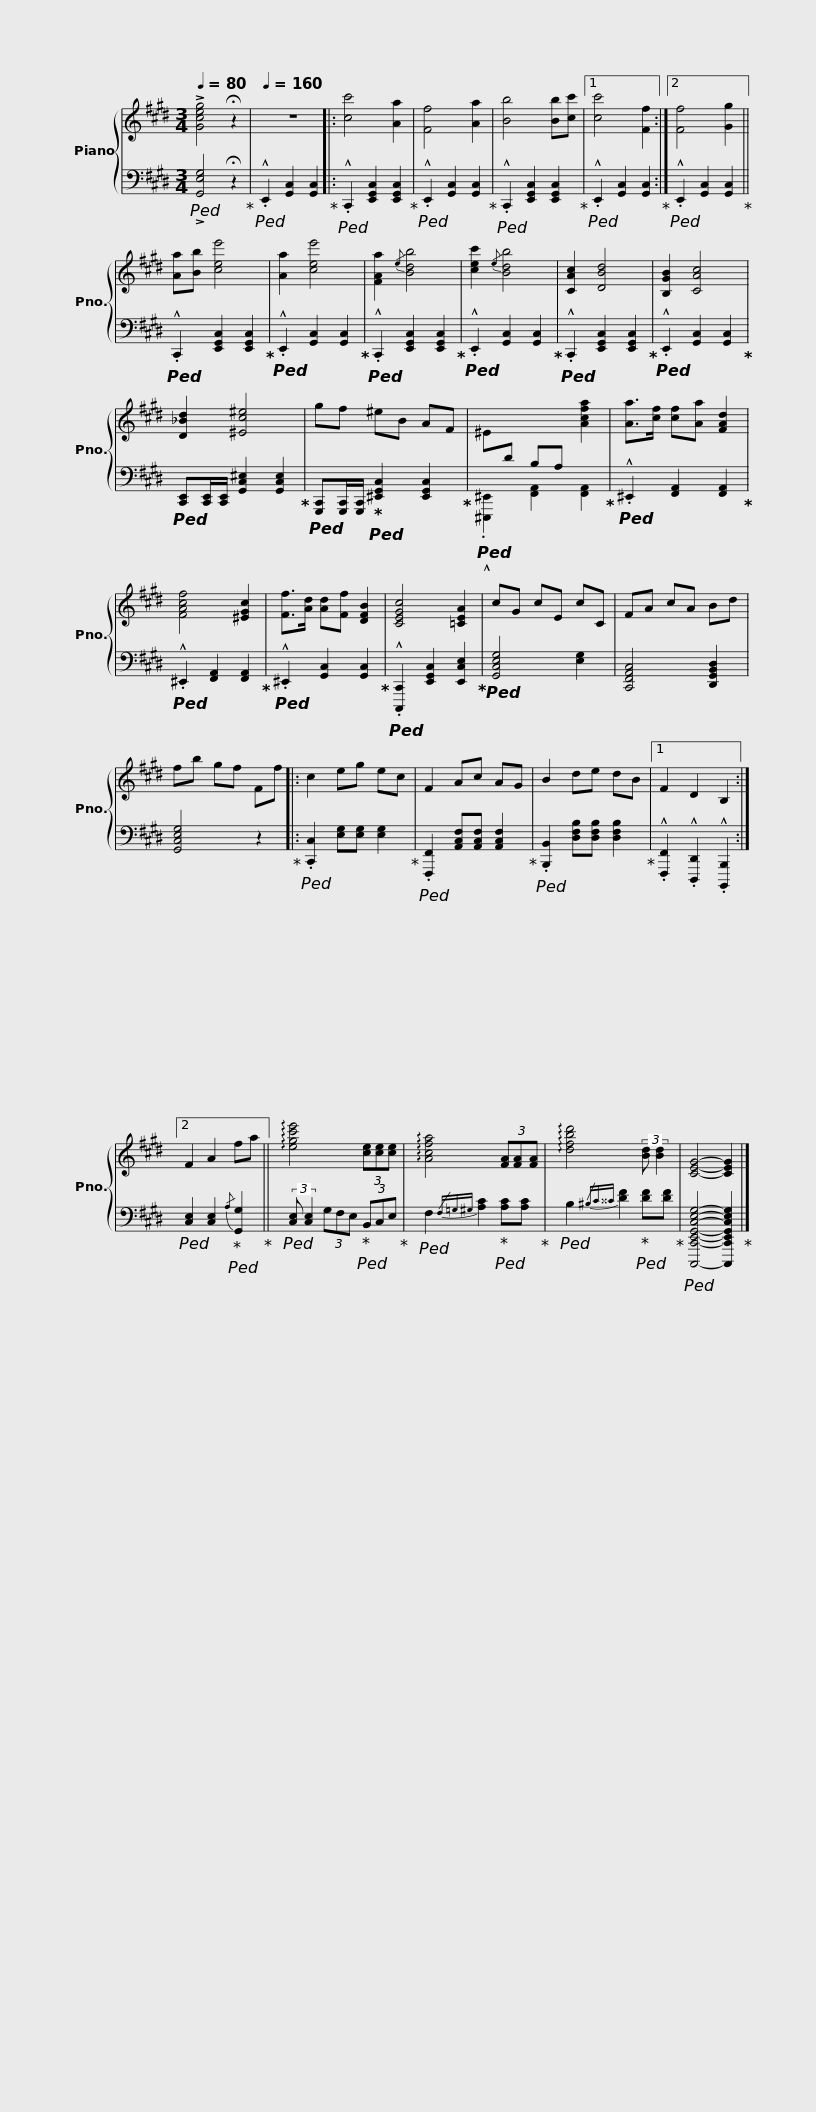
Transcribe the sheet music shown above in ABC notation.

X:1
%%score { 1 | 2 }
L:1/8
Q:1/4=80
M:3/4
I:linebreak $
K:E
V:1 treble
V:2 bass
V:1
 !>![Gceg]4 !fermata!z2 |[Q:1/4=160] z6 |: [cc']4 [Aa]2 | [Ff]4 [Aa]2 | [Bb]4 [Bb][cc'] |1 %5
 [cc']4 [Ff]2 :|2 [Ff]4 [Gg]2 || [Aa][Bb] [cee']4 | [Aa]2 [cee']4 |$ [FAa]2{/e} [Bdb]4 | %10
 [cec']2{/e} [Bdb]4 | [CAc]2 [DBd]4 | [B,GB]2 [CAc]4 | [D_Bd]2 [^Ec^e]4 | gf ^eB AF | %15
 ^E[I:staff +1]D B,A,[I:staff -1] [Acfa]2 |$ [Aa]>[cf] [cf][Aa] [FAd]2 | [FAcf]4 [^EGc]2 | [Ff]>[Ad] [Ad][Ff] [DFB]2 | [CEGc]4 [=CEA]2 | %20
 cG cE cC | FA cA Bd | fb gf Ff |:$ c2 eg ec | F2 Ac AG | %25
 B2 de dB |1 F2 D2 B,2 :|2 F2 A2 fa || !arpeggio![egc'e']4 (3[ce][ce][ce] |$ !arpeggio![Acfa]4 (3[FA][FA][FA] | %30
 !arpeggio![dfbd']4 (3:2:2[Bd] [Bd]2 | [CEG]4- [CEG]2 |] %32
V:2
!ped! !>![G,,E,G,]4 !fermata!z2!ped-up! |!ped! .!^!E,,2 [G,,C,]2 [G,,C,]2!ped-up! |:!ped! .!^!C,,2 [E,,G,,C,]2 [E,,G,,C,]2!ped-up! |!ped! .!^!E,,2 [G,,C,]2 [G,,C,]2!ped-up! |!ped! .!^!C,,2 [E,,G,,C,]2 [E,,G,,C,]2!ped-up! |1 %5
!ped! .!^!E,,2 [G,,C,]2 [G,,C,]2!ped-up! :|2!ped! .!^!E,,2 [G,,C,]2 [G,,C,]2!ped-up! ||!ped! .!^!C,,2 [E,,G,,C,]2 [E,,G,,C,]2!ped-up! |!ped! .!^!E,,2 [G,,C,]2 [G,,C,]2!ped-up! |$!ped! .!^!C,,2 [E,,G,,C,]2 [E,,G,,C,]2!ped-up! | %10
!ped! .!^!E,,2 [G,,C,]2 [G,,C,]2!ped-up! |!ped! .!^!C,,2 [E,,G,,C,]2 [E,,G,,C,]2!ped-up! |!ped! .!^!E,,2 [G,,C,]2 [G,,C,]2!ped-up! |!ped! [C,,E,,][C,,E,,]/[C,,E,,]/ [G,,C,^E,]2 [G,,C,E,]2!ped-up! |!ped! [G,,,C,,][G,,,C,,]/[G,,,C,,]/!ped-up!!ped! [^E,,G,,C,]2 [E,,G,,C,]2!ped-up! | %15
!ped! .!^![^E,,,^E,,]2 [F,,A,,]2 [F,,A,,]2!ped-up! |$!ped! .!^!^E,,2 [F,,A,,]2 [F,,A,,]2!ped-up! |!ped! .!^!^E,,2 [F,,A,,]2 [F,,A,,]2!ped-up! |!ped! .!^!^E,,2 [G,,C,]2 [G,,C,]2!ped-up! |!ped! .!^![C,,,C,,]2 [E,,G,,C,]2 [E,,C,E,]2!ped-up! | %20
!ped! [G,,C,E,G,]4 [E,G,]2 | [C,,F,,A,,C,]4 [D,,G,,B,,D,]2 | [G,,C,E,G,]4 z2!ped-up! |:$!ped! .[C,,C,]2 [E,G,][E,G,] [E,G,]2!ped-up! |!ped! .[F,,,F,,]2 [A,,C,F,][A,,C,F,] [A,,C,F,]2!ped-up! | %25
!ped! .[B,,,B,,]2 [D,F,B,][D,F,B,] [D,F,B,]2!ped-up! |1 .!^![F,,,F,,]2 .!^![D,,,D,,]2 .!^![B,,,,B,,,]2 :|2!ped! [C,E,]2 [C,E,]2!ped-up!!ped!{/A,} [G,,G,]2!ped-up! ||!ped! (3:2:2[C,E,] [C,E,]2 (3G,F,E,!ped-up!!ped! (3B,,C,E,!ped-up! |$!ped! F,2{/F,=G,^G,} [A,C]2!ped-up!!ped! [A,C][A,C]!ped-up! | %30
!ped! B,2{/^B,C^^C} [DF]2!ped-up!!ped! [DF][DF]!ped-up! |!ped! [C,,,C,,E,,G,,C,E,G,]4- [C,,,C,,E,,G,,C,E,G,]2!ped-up! |] %32
